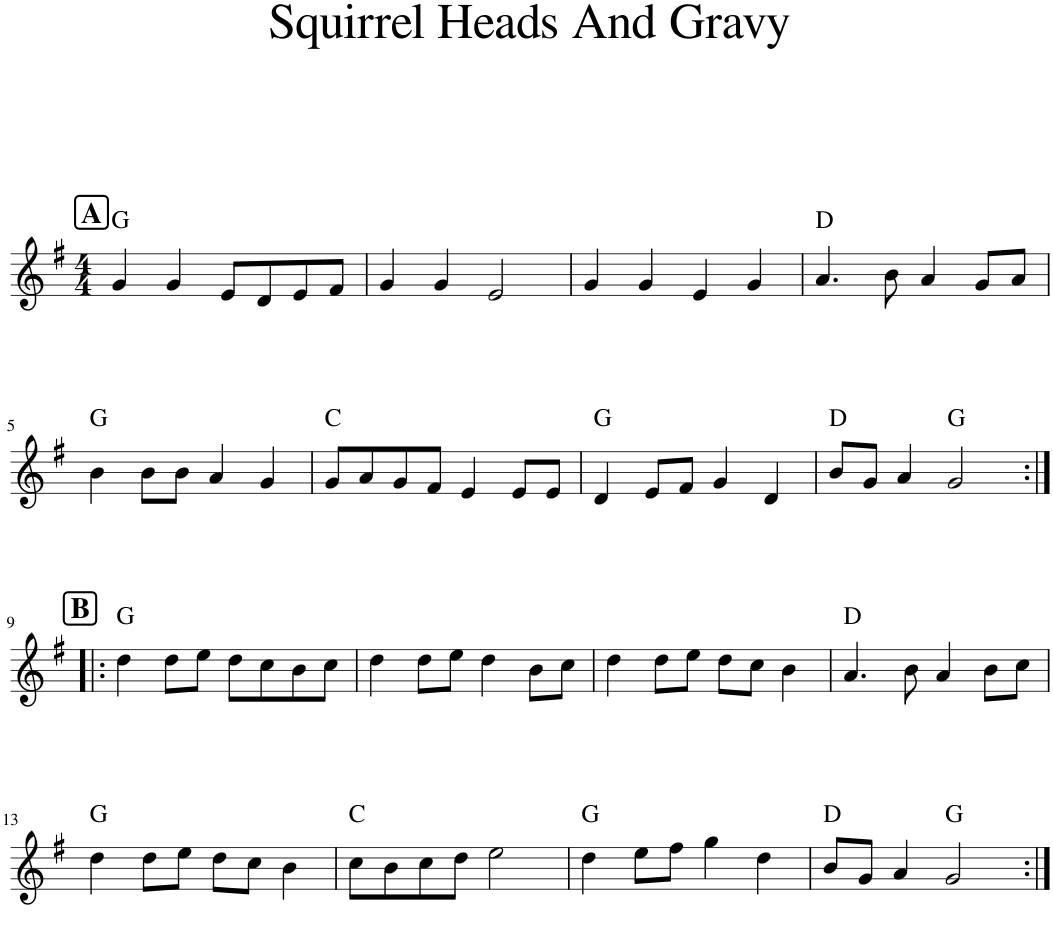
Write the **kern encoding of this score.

**kern	**harte
*part1	*part1
*staff1	*
*I"Piano	*
*I'Pno	*
*clefG2	*
*k[f#]	*
*G:	*
*M4/4	*
!!LO:REH:place=s1:a:B:cj:fs=14:t=A
=1	=1
4g/	G:maj
4g/	.
8e/L	.
8d/	.
8e/	.
8f#/J	.
=2	=2
4g/	.
4g/	.
2e/	.
=3	=3
4g/	.
4g/	.
4e/	.
4g/	.
=4	=4
4.a/	D:maj
8b\	.
4a/	.
8g/L	.
8a/J	.
!!LO:LB:g=z
=5	=5
4b\	G:maj
8b\L	.
8b\J	.
4a/	.
4g/	.
=6	=6
8g/L	C:maj
8a/	.
8g/	.
8f#/J	.
4e/	.
8e/L	.
8e/J	.
=7	=7
4d/	G:maj
8e/L	.
8f#/J	.
4g/	.
4d/	.
=8	=8
8b/L	D:maj
8g/J	.
4a/	.
2g/	G:maj
!!LO:LB:g=z
!!LO:REH:place=s1:a:B:cj:fs=14:t=B
=9:|!|:	=9:|!|:
4dd\	G:maj
8dd\L	.
8ee\J	.
8dd\L	.
8cc\	.
8b\	.
8cc\J	.
=10	=10
4dd\	.
8dd\L	.
8ee\J	.
4dd\	.
8b\L	.
8cc\J	.
=11	=11
4dd\	.
8dd\L	.
8ee\J	.
8dd\L	.
8cc\J	.
4b\	.
=12	=12
4.a/	D:maj
8b\	.
4a/	.
8b\L	.
8cc\J	.
!!LO:LB:g=z
=13	=13
4dd\	G:maj
8dd\L	.
8ee\J	.
8dd\L	.
8cc\J	.
4b\	.
=14	=14
8cc\L	C:maj
8b\	.
8cc\	.
8dd\J	.
2ee\	.
=15	=15
4dd\	G:maj
8ee\L	.
8ff#\J	.
4gg\	.
4dd\	.
=16	=16
8b/L	D:maj
8g/J	.
4a/	.
2g/	G:maj
=:|!	=:|!
*-	*-
